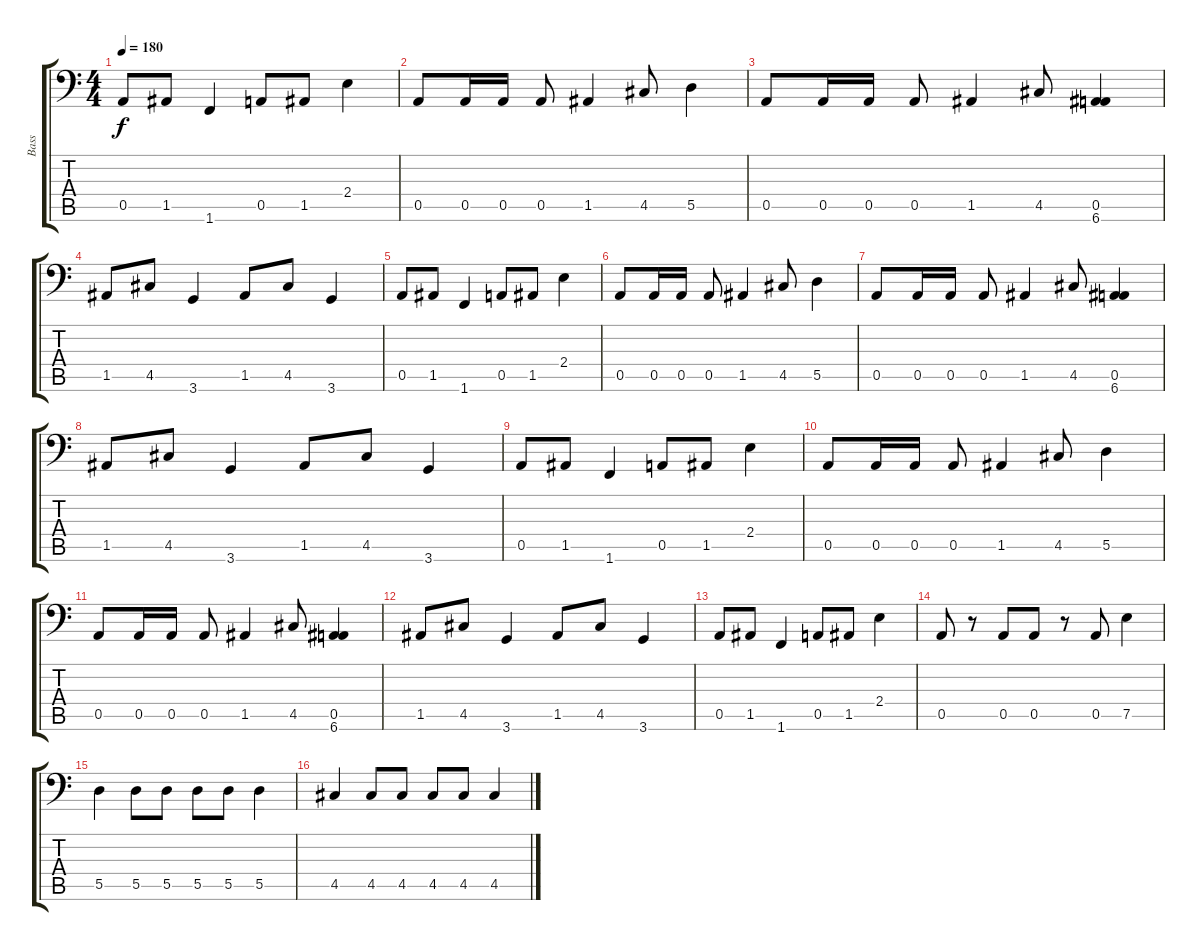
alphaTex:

\track ("Bass" "Bass") {instrument electricbasspick}
\staff {score tabs}
\tuning (E4 B3 G2 D2 A1 E1) {hide}
\ts (4 4)
\tempo 180
\clef f4
\ks c
0.5.8{dy f} 1.5.8 1.6.4 0.5.8 1.5.8 2.4.4 |
0.5.8 0.5.16 0.5.16 0.5.8 1.5.4 4.5.8 5.5.4 |
0.5.8 0.5.16 0.5.16 0.5.8 1.5.4 4.5.8 (0.5 6.6).4 |
1.5.8 4.5.8 3.6.4 1.5.8 4.5.8 3.6.4 |
0.5.8 1.5.8 1.6.4 0.5.8 1.5.8 2.4.4 |
0.5.8 0.5.16 0.5.16 0.5.8 1.5.4 4.5.8 5.5.4 |
0.5.8 0.5.16 0.5.16 0.5.8 1.5.4 4.5.8 (0.5 6.6).4 |
1.5.8 4.5.8 3.6.4 1.5.8 4.5.8 3.6.4 |
0.5.8 1.5.8 1.6.4 0.5.8 1.5.8 2.4.4 |
0.5.8 0.5.16 0.5.16 0.5.8 1.5.4 4.5.8 5.5.4 |
0.5.8 0.5.16 0.5.16 0.5.8 1.5.4 4.5.8 (0.5 6.6).4 |
1.5.8 4.5.8 3.6.4 1.5.8 4.5.8 3.6.4 |
0.5.8 1.5.8 1.6.4 0.5.8 1.5.8 2.4.4 |
0.5.8 r.8 0.5.8 0.5.8 r.8 0.5.8 7.5.4 |
5.5.4 5.5.8 5.5.8 5.5.8 5.5.8 5.5.4 |
4.5.4 4.5.8 4.5.8 4.5.8 4.5.8 4.5.4
